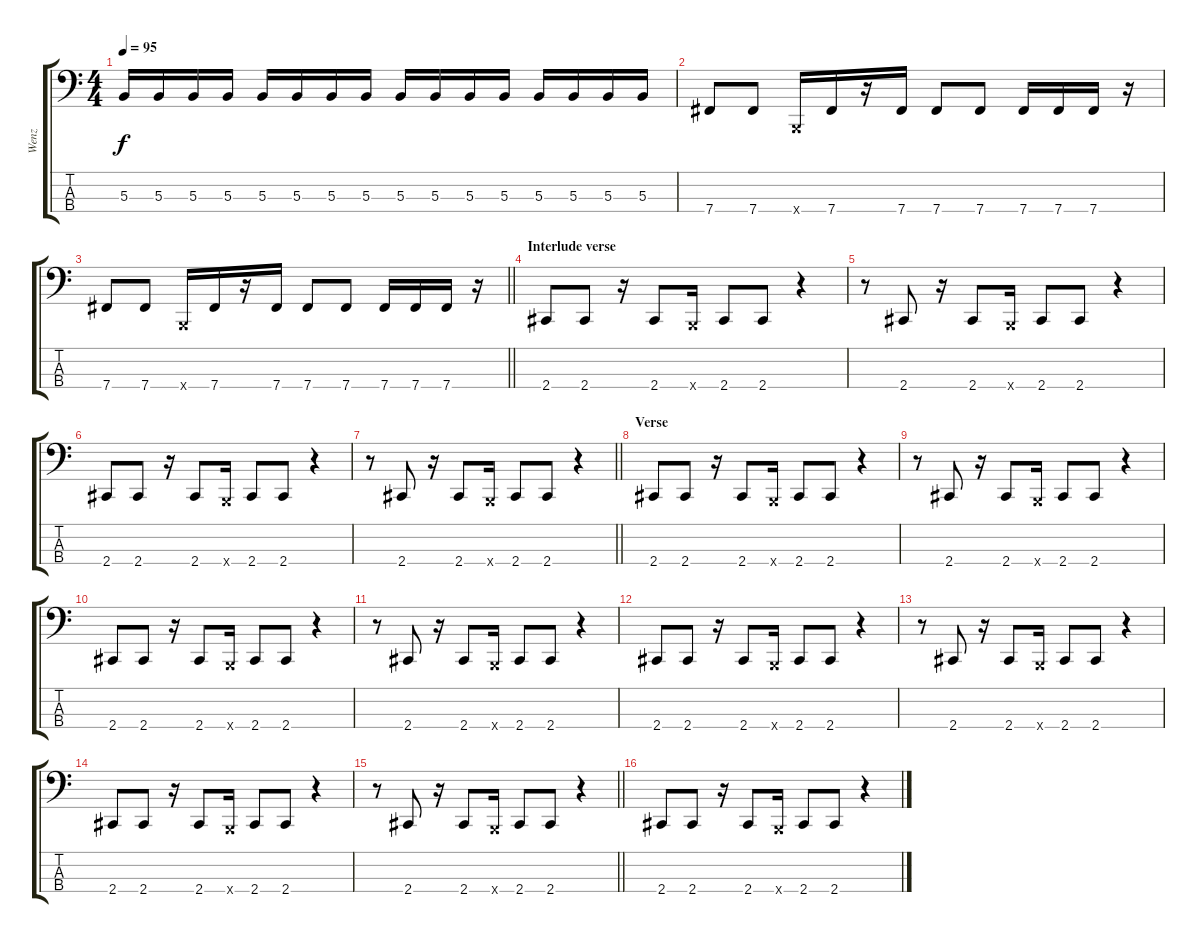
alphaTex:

\track ("Wenz" "Wenz") {instrument electricbasspick}
\staff {score tabs}
\tuning (E2 B1 Gb1 B0) {hide}
\ts (4 4)
\tempo 95
\clef f4
\ks c
5.3.16{dy f} 5.3.16 5.3.16 5.3.16 5.3.16 5.3.16 5.3.16 5.3.16 5.3.16 5.3.16 5.3.16 5.3.16 5.3.16 5.3.16 5.3.16 5.3.16 |
7.4.8 7.4.8 0.4{x}.16 7.4.16 r.16 7.4.16 7.4.8 7.4.8 7.4.16 7.4.16 7.4.16 r.16 |
\barLineRight lightlight
7.4.8 7.4.8 0.4{x}.16 7.4.16 r.16 7.4.16 7.4.8 7.4.8 7.4.16 7.4.16 7.4.16 r.16 |
\section ("" "Interlude verse")
2.4.8 2.4.8 r.16 2.4.8 0.4{x}.16 2.4.8 2.4.8 r.4 |
r.8 2.4.8 r.16 2.4.8 0.4{x}.16 2.4.8 2.4.8 r.4 |
2.4.8 2.4.8 r.16 2.4.8 0.4{x}.16 2.4.8 2.4.8 r.4 |
\barLineRight lightlight
r.8 2.4.8 r.16 2.4.8 0.4{x}.16 2.4.8 2.4.8 r.4 |
\section ("" "Verse")
2.4.8 2.4.8 r.16 2.4.8 0.4{x}.16 2.4.8 2.4.8 r.4 |
r.8 2.4.8 r.16 2.4.8 0.4{x}.16 2.4.8 2.4.8 r.4 |
2.4.8 2.4.8 r.16 2.4.8 0.4{x}.16 2.4.8 2.4.8 r.4 |
r.8 2.4.8 r.16 2.4.8 0.4{x}.16 2.4.8 2.4.8 r.4 |
2.4.8 2.4.8 r.16 2.4.8 0.4{x}.16 2.4.8 2.4.8 r.4 |
r.8 2.4.8 r.16 2.4.8 0.4{x}.16 2.4.8 2.4.8 r.4 |
2.4.8 2.4.8 r.16 2.4.8 0.4{x}.16 2.4.8 2.4.8 r.4 |
\barLineRight lightlight
r.8 2.4.8 r.16 2.4.8 0.4{x}.16 2.4.8 2.4.8 r.4 |
2.4.8 2.4.8 r.16 2.4.8 0.4{x}.16 2.4.8 2.4.8 r.4
